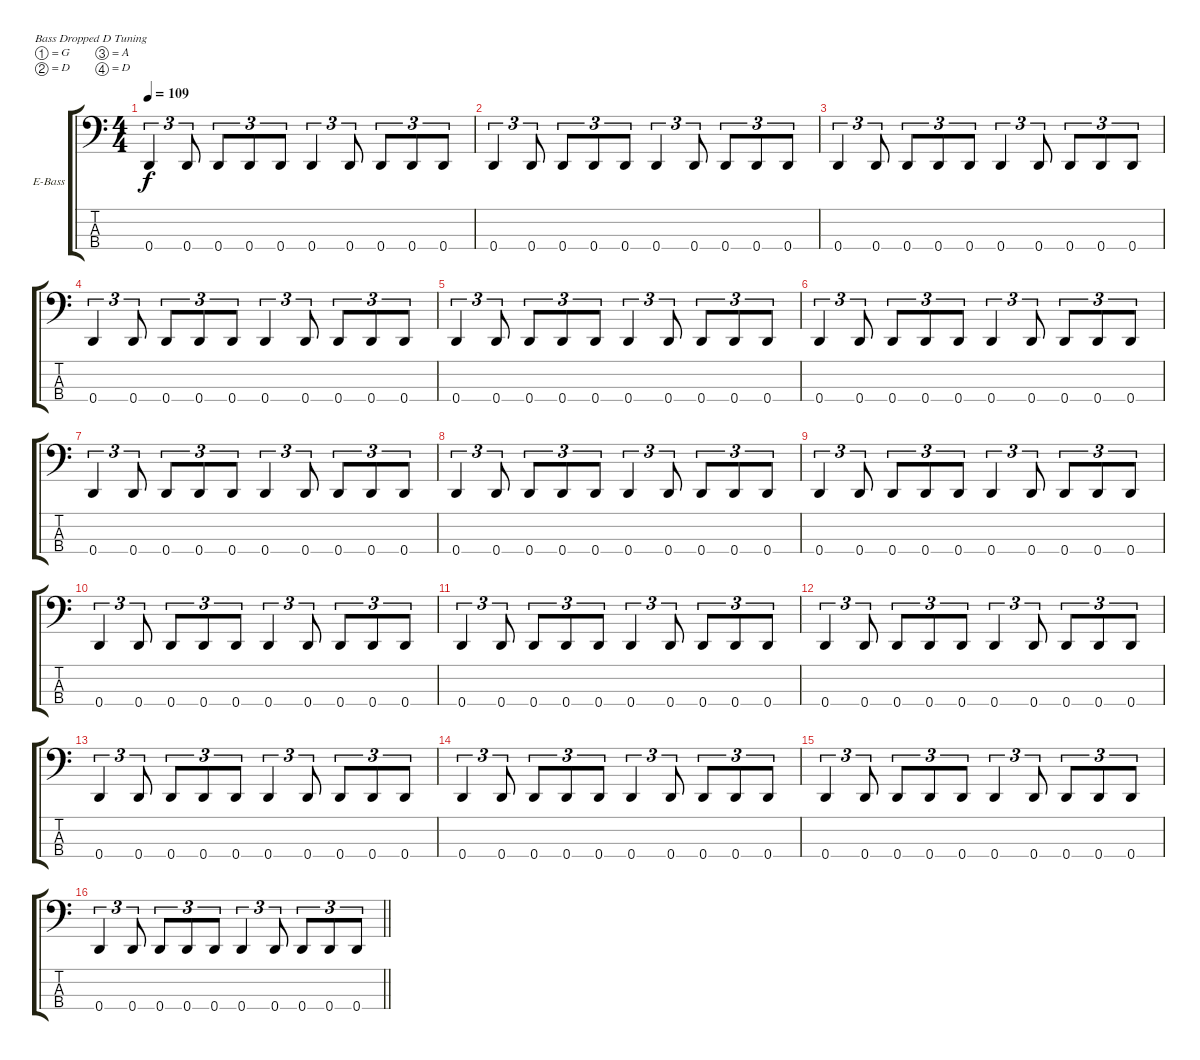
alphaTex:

\bracketExtendMode groupsimilarinstruments
\firstSystemTrackNameOrientation horizontal
\otherSystemsTrackNameOrientation horizontal
\track ("Bass guitar (Oliver)" "E-Bass") {instrument electricbassfinger}
\staff {score tabs}
\tuning (G2 D2 A1 D1)
\ts (4 4)
\tempo 109
\clef f4
\ks c
0.4.4{tu (3 2) dy f} 0.4.8{tu (3 2)} 0.4.8{tu (3 2)} 0.4.8{tu (3 2)} 0.4.8{tu (3 2)} 0.4.4{tu (3 2)} 0.4.8{tu (3 2)} 0.4.8{tu (3 2)} 0.4.8{tu (3 2)} 0.4.8{tu (3 2)} |
0.4.4{tu (3 2)} 0.4.8{tu (3 2)} 0.4.8{tu (3 2)} 0.4.8{tu (3 2)} 0.4.8{tu (3 2)} 0.4.4{tu (3 2)} 0.4.8{tu (3 2)} 0.4.8{tu (3 2)} 0.4.8{tu (3 2)} 0.4.8{tu (3 2)} |
0.4.4{tu (3 2)} 0.4.8{tu (3 2)} 0.4.8{tu (3 2)} 0.4.8{tu (3 2)} 0.4.8{tu (3 2)} 0.4.4{tu (3 2)} 0.4.8{tu (3 2)} 0.4.8{tu (3 2)} 0.4.8{tu (3 2)} 0.4.8{tu (3 2)} |
0.4.4{tu (3 2)} 0.4.8{tu (3 2)} 0.4.8{tu (3 2)} 0.4.8{tu (3 2)} 0.4.8{tu (3 2)} 0.4.4{tu (3 2)} 0.4.8{tu (3 2)} 0.4.8{tu (3 2)} 0.4.8{tu (3 2)} 0.4.8{tu (3 2)} |
0.4.4{tu (3 2)} 0.4.8{tu (3 2)} 0.4.8{tu (3 2)} 0.4.8{tu (3 2)} 0.4.8{tu (3 2)} 0.4.4{tu (3 2)} 0.4.8{tu (3 2)} 0.4.8{tu (3 2)} 0.4.8{tu (3 2)} 0.4.8{tu (3 2)} |
0.4.4{tu (3 2)} 0.4.8{tu (3 2)} 0.4.8{tu (3 2)} 0.4.8{tu (3 2)} 0.4.8{tu (3 2)} 0.4.4{tu (3 2)} 0.4.8{tu (3 2)} 0.4.8{tu (3 2)} 0.4.8{tu (3 2)} 0.4.8{tu (3 2)} |
0.4.4{tu (3 2)} 0.4.8{tu (3 2)} 0.4.8{tu (3 2)} 0.4.8{tu (3 2)} 0.4.8{tu (3 2)} 0.4.4{tu (3 2)} 0.4.8{tu (3 2)} 0.4.8{tu (3 2)} 0.4.8{tu (3 2)} 0.4.8{tu (3 2)} |
0.4.4{tu (3 2)} 0.4.8{tu (3 2)} 0.4.8{tu (3 2)} 0.4.8{tu (3 2)} 0.4.8{tu (3 2)} 0.4.4{tu (3 2)} 0.4.8{tu (3 2)} 0.4.8{tu (3 2)} 0.4.8{tu (3 2)} 0.4.8{tu (3 2)} |
0.4.4{tu (3 2)} 0.4.8{tu (3 2)} 0.4.8{tu (3 2)} 0.4.8{tu (3 2)} 0.4.8{tu (3 2)} 0.4.4{tu (3 2)} 0.4.8{tu (3 2)} 0.4.8{tu (3 2)} 0.4.8{tu (3 2)} 0.4.8{tu (3 2)} |
0.4.4{tu (3 2)} 0.4.8{tu (3 2)} 0.4.8{tu (3 2)} 0.4.8{tu (3 2)} 0.4.8{tu (3 2)} 0.4.4{tu (3 2)} 0.4.8{tu (3 2)} 0.4.8{tu (3 2)} 0.4.8{tu (3 2)} 0.4.8{tu (3 2)} |
0.4.4{tu (3 2)} 0.4.8{tu (3 2)} 0.4.8{tu (3 2)} 0.4.8{tu (3 2)} 0.4.8{tu (3 2)} 0.4.4{tu (3 2)} 0.4.8{tu (3 2)} 0.4.8{tu (3 2)} 0.4.8{tu (3 2)} 0.4.8{tu (3 2)} |
0.4.4{tu (3 2)} 0.4.8{tu (3 2)} 0.4.8{tu (3 2)} 0.4.8{tu (3 2)} 0.4.8{tu (3 2)} 0.4.4{tu (3 2)} 0.4.8{tu (3 2)} 0.4.8{tu (3 2)} 0.4.8{tu (3 2)} 0.4.8{tu (3 2)} |
0.4.4{tu (3 2)} 0.4.8{tu (3 2)} 0.4.8{tu (3 2)} 0.4.8{tu (3 2)} 0.4.8{tu (3 2)} 0.4.4{tu (3 2)} 0.4.8{tu (3 2)} 0.4.8{tu (3 2)} 0.4.8{tu (3 2)} 0.4.8{tu (3 2)} |
0.4.4{tu (3 2)} 0.4.8{tu (3 2)} 0.4.8{tu (3 2)} 0.4.8{tu (3 2)} 0.4.8{tu (3 2)} 0.4.4{tu (3 2)} 0.4.8{tu (3 2)} 0.4.8{tu (3 2)} 0.4.8{tu (3 2)} 0.4.8{tu (3 2)} |
0.4.4{tu (3 2)} 0.4.8{tu (3 2)} 0.4.8{tu (3 2)} 0.4.8{tu (3 2)} 0.4.8{tu (3 2)} 0.4.4{tu (3 2)} 0.4.8{tu (3 2)} 0.4.8{tu (3 2)} 0.4.8{tu (3 2)} 0.4.8{tu (3 2)} |
\barLineRight lightlight
0.4.4{tu (3 2)} 0.4.8{tu (3 2)} 0.4.8{tu (3 2)} 0.4.8{tu (3 2)} 0.4.8{tu (3 2)} 0.4.4{tu (3 2)} 0.4.8{tu (3 2)} 0.4.8{tu (3 2)} 0.4.8{tu (3 2)} 0.4.8{tu (3 2)}
